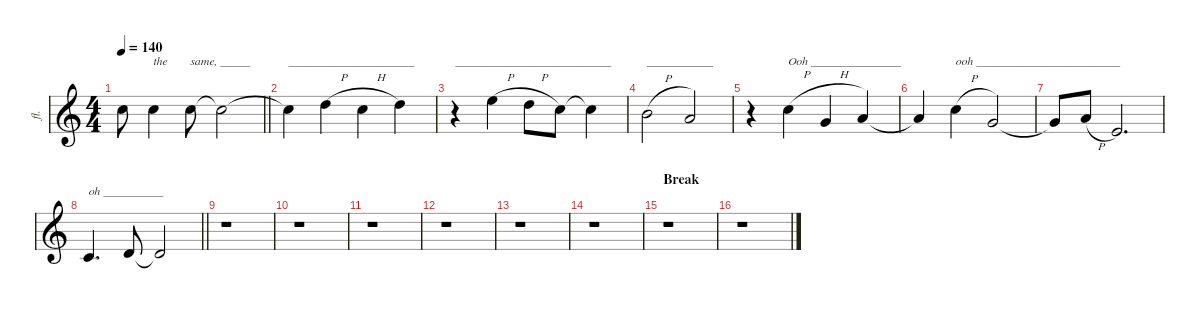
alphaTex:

\defaultSystemsLayout 4
\hideDynamics
\bracketExtendMode nobrackets
\otherSystemsTrackNameOrientation horizontal
\track ("Vocal" "fl.") {defaultSystemsLayout 4 instrument flute}
\staff {score}
\tuning (E4 B3 G3 D3 A2 E2)
\ts (4 4)
\tempo 140
\clef g2
\barLineRight lightlight
\ks c
17.3{t}.8{dy f beam Down} 17.3.4{txt "the" beam Down} 17.3.8{txt "same, _____" beam Down} 17.3{t}.2{beam Down} |
17.3{t}.4{txt "_____________________" beam Down} 19.3{h}.4{beam Down} 17.3{h}.4{beam Down} 19.3.4{beam Down} |
r.4{txt "__________________________" beam Down} 21.3{h}.4{beam Down} 19.3{h}.8{beam Down} 17.3.8{beam Down} 17.3{t}.4{beam Down} |
16.3{h}.2{txt "___________" beam Down} 14.3.2{beam Up} |
r.4{beam Down} 17.3{h}.4{txt "Ooh _______________" beam Down} 12.3{h}.4{beam Up} 14.3.4{beam Up} |
14.3{t}.4{beam Up} 17.3{h}.4{txt "ooh ________________________" beam Down} 12.3.2{beam Up} |
12.3{t}.8{beam Up} 14.3{h}.8{beam Up} 9.3.2{d beam Up} |
\barLineRight lightlight
5.3.4{d txt "oh __________" beam Up} 7.3.8{beam Up} 7.3{t}.2{beam Up} |
r.1{beam Down} |
r.1{beam Down} |
r.1{beam Down} |
r.1{beam Down} |
r.1{beam Down} |
r.1{beam Down} |
\section ("" "Break")
r.1{beam Down} |
r.1{beam Down}
